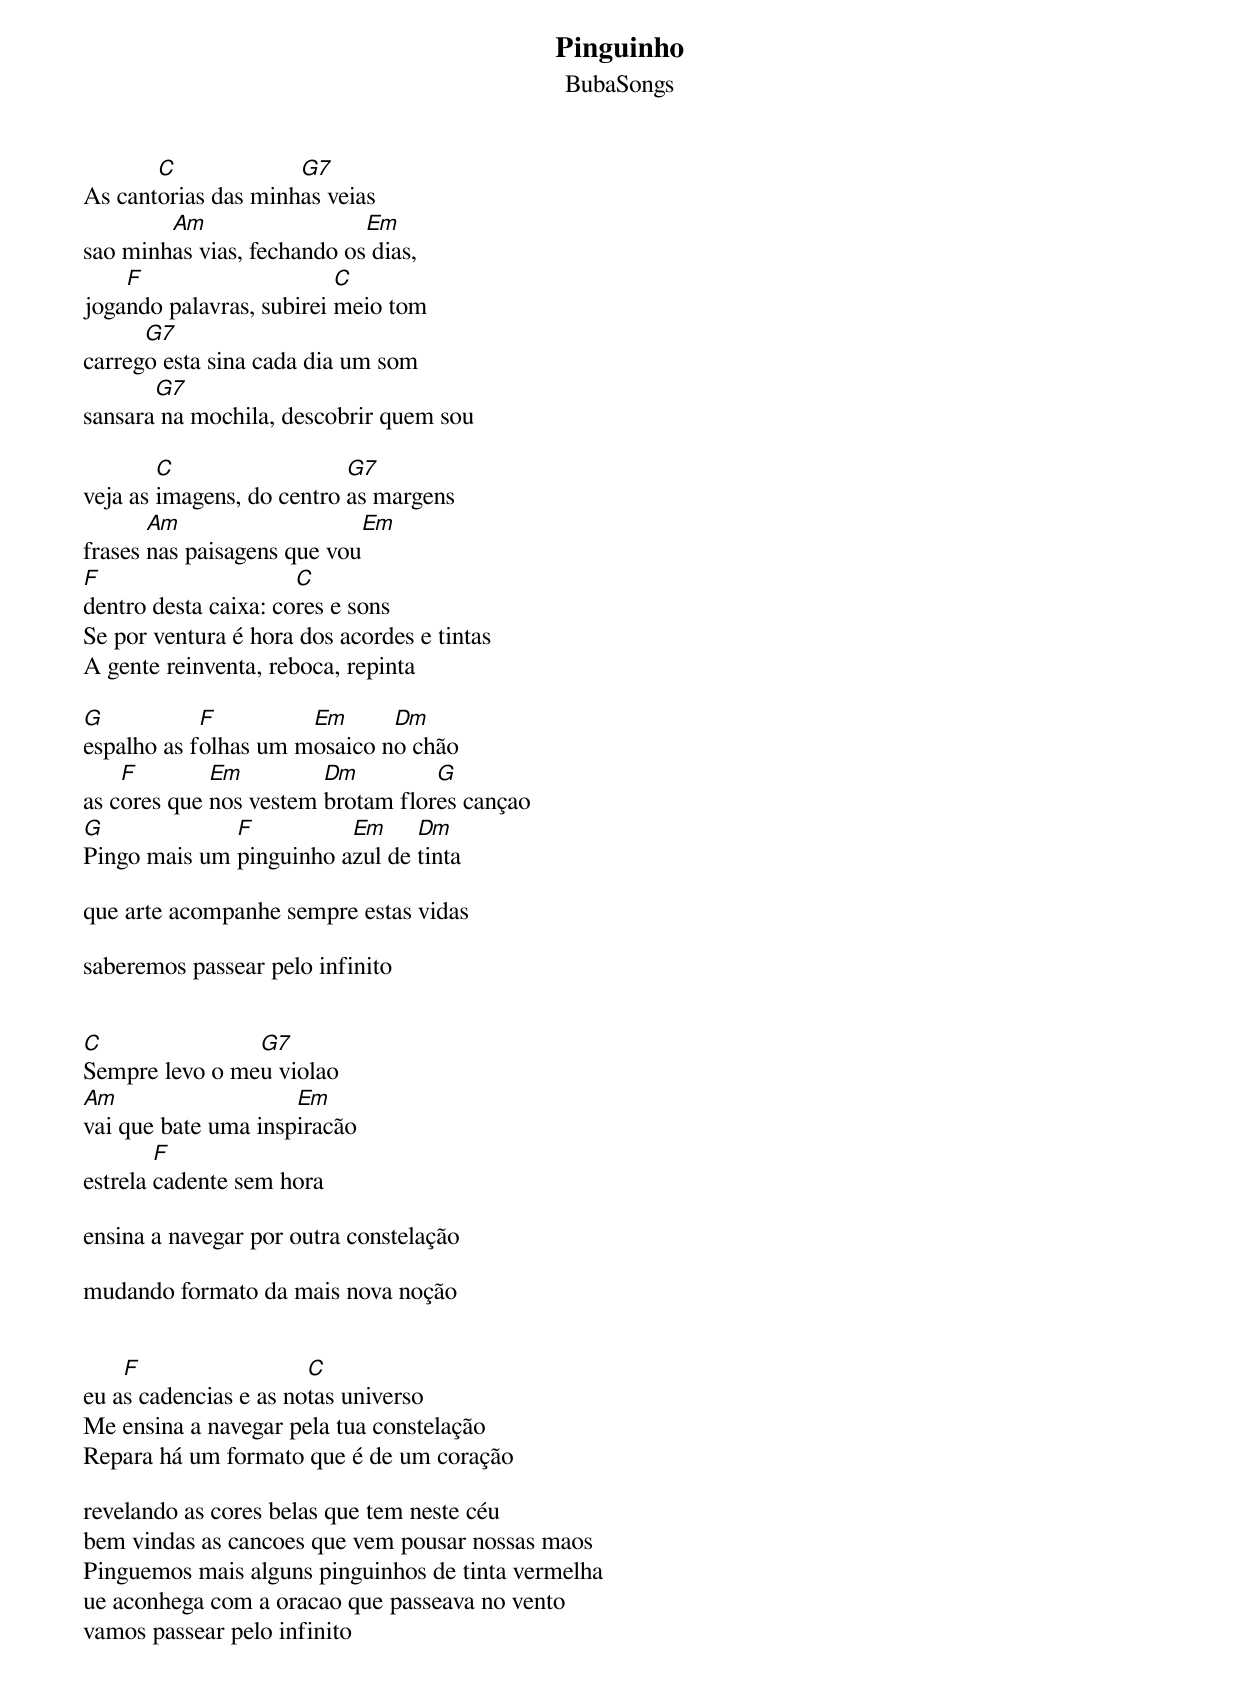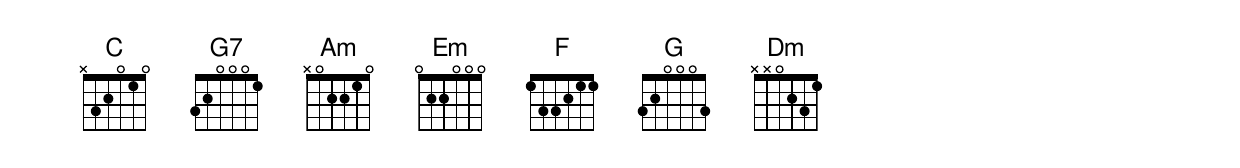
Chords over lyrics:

Pinguinho
BubaSongs

       C             G7
As cantorias das minhas veias
        Am                  Em
sao minhas vias, fechando os dias,
    F                     C
jogando palavras, subirei meio tom
      G7
carrego esta sina cada dia um som
       G7
sansara na mochila, descobrir quem sou

        C                  G7
veja as imagens, do centro as margens
       Am                     Em
frases nas paisagens que vou
F                     C
dentro desta caixa: cores e sons
Se por ventura é hora dos acordes e tintas
A gente reinventa, reboca, repinta

G           F         Em      Dm
espalho as folhas um mosaico no chão
    F        Em         Dm         G
as cores que nos vestem brotam flores cançao
G             F          Em     Dm
Pingo mais um pinguinho azul de tinta

que arte acompanhe sempre estas vidas

saberemos passear pelo infinito


C               G7
Sempre levo o meu violao
Am                   Em
vai que bate uma inspiracão
        F
estrela cadente sem hora

ensina a navegar por outra constelação

mudando formato da mais nova noção


    F                  C
eu as cadencias e as notas universo
Me ensina a navegar pela tua constelação
Repara há um formato que é de um coração

revelando as cores belas que tem neste céu
bem vindas as cancoes que vem pousar nossas maos
Pinguemos mais alguns pinguinhos de tinta vermelha
ue aconhega com a oracao que passeava no vento
vamos passear pelo infinito
